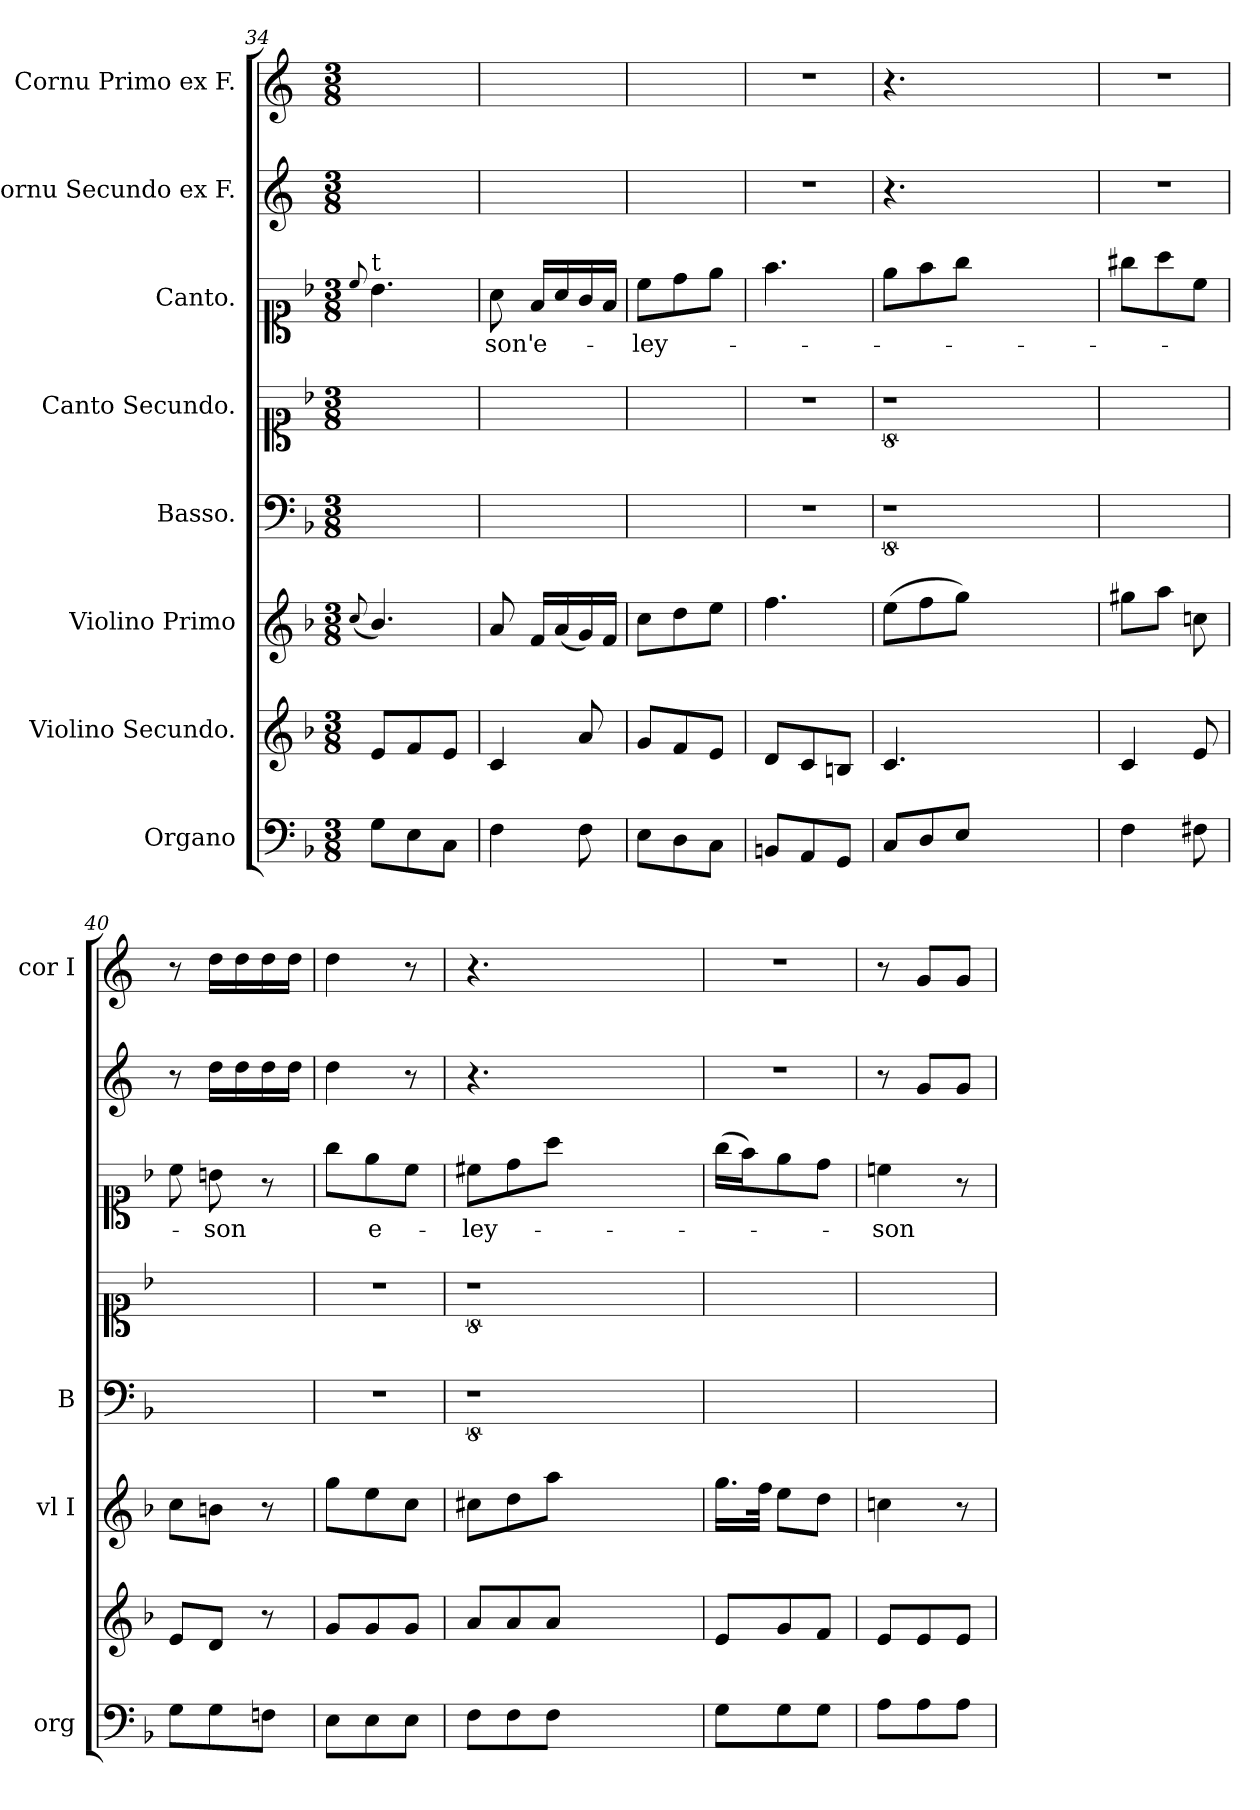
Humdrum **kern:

**kern	**kern	**kern	**kern	**kern	**kern	**text	**kern	**kern
*part8	*part7	*part6	*part5	*part4	*part3	*part3	*part2	*part1
*staff8	*staff7	*staff6	*staff5	*staff4	*staff3	*staff3	*staff2	*staff1
*I"Organo	*I"Violino Secundo.	*I"Violino Primo	*I"Basso.	*I"Canto Secundo.	*I"Canto.	*	*I"Cornu Secundo ex F.	*I"Cornu Primo ex F.
*I'org	*	*I'vl I	*I'B	*	*	*	*	*I'cor I
*clefF4	*clefG2	*clefG2	*clefF4	*clefC1	*clefC1	*	*clefG2	*clefG2
*	*	*	*	*	*	*	*ITrd4c7	*ITrd4c7
*k[b-]	*k[b-]	*k[b-]	*k[b-]	*k[b-]	*k[b-]	*	*k[b-]	*k[b-]
*M3/8	*M3/8	*M3/8	*M3/8	*M3/8	*M3/8	*	*M3/8	*M3/8
=34	=34	=34	=34	=34	=34	=34	=34	=34
.	.	(8qqcc/	.	.	8qqcc/	.	.	.
!	!	!	!	!	!LO:TX:a:t=t	!	!	!
8G\L	8e/L	4.b-/)	4.ryy	4.ryy	4.b-\	.	4.ryy	4.ryy
8E\	8f/	.	.	.	.	.	.	.
8C\J	8e/J	.	.	.	.	.	.	.
=35	=35	=35	=35	=35	=35	=35	=35	=35
4F\	4c/	8a/	4.ryy	4.ryy	8a\	-son'	4.ryy	4.ryy
.	.	16f/LL	.	.	16f/LL	e-	.	.
.	.	(<16a/	.	.	16a/	.	.	.
8F\	8a/	16g/)	.	.	16g/	.	.	.
.	.	16f/JJ	.	.	16f/JJ	.	.	.
=36	=36	=36	=36	=36	=36	=36	=36	=36
8E\L	8g/L	8cc\L	4.ryy	4.ryy	8cc\L	-ley-	4.ryy	4.ryy
8D\	8f/	8dd\	.	.	8dd\	.	.	.
8C\J	8e/J	8ee\J	.	.	8ee\J	.	.	.
=37	=37	=37	=37	=37	=37	=37	=37	=37
8BBn/L	8d/L	4.ff\	4.r	4.r	4.ff\	.	4.r	4.r
8AA/	8c/	.	.	.	.	.	.	.
8GG/J	8Bn/J	.	.	.	.	.	.	.
=38	=38	=38	=38	=38	=38	=38	=38	=38
8C/L	4.c/	(>8ee\L	8%9r	8%9r	8ee\L	.	4.r	4.r
8D/	.	8ff\	.	.	8ff\	.	.	.
8E/J	.	8gg\J)	.	.	8gg\J	.	.	.
2.ryy	2.ryy	2.ryy	.	.	2.ryy	.	2.ryy	2.ryy
=39	=39	=39	=39	=39	=39	=39	=39	=39
4F\	4c/	8gg#X\L	4.ryy	4.ryy	8gg#X\L	.	4.r	4.r
.	.	8aa\J	.	.	8aa\	.	.	.
8F#X\	8e/	8ccn\	.	.	8cc\J	.	.	.
=40	=40	=40	=40	=40	=40	=40	=40	=40
8G\L	8e/L	8cc\L	4.ryy	4.ryy	8cc\	.	8r	8r
8G\	8d/J	8bn\J	.	.	8bn\	-son	16g\LL	16g\LL
.	.	.	.	.	.	.	16g\	16g\
8Fn\J	8r	8r	.	.	8r	.	16g\	16g\
.	.	.	.	.	.	.	16g\JJ	16g\JJ
=41	=41	=41	=41	=41	=41	=41	=41	=41
8E\L	8g/L	8gg\L	4.r	4.r	8gg\L	.	4g\	4g\
8E\	8g/	8ee\	.	.	8ee\	e-	.	.
8E\J	8g/J	8cc\J	.	.	8cc\J	.	8r	8r
=42	=42	=42	=42	=42	=42	=42	=42	=42
8F\L	8a/L	8cc#X\L	8%9r	8%9r	8cc#X\L	-ley-	4.r	4.r
8F\	8a/	8dd\	.	.	8dd\	.	.	.
8F\J	8a/J	8aa\J	.	.	8aa\J	.	.	.
2.ryy	2.ryy	2.ryy	.	.	2.ryy	.	2.ryy	2.ryy
=43	=43	=43	=43	=43	=43	=43	=43	=43
8G\L	8e/L	16.gg\LL	4.ryy	4.ryy	(>16gg\LL	.	4.r	4.r
.	.	.	.	.	16ff\J)	.	.	.
.	.	32ff\JJk	.	.	.	.	.	.
8G\	8g/	8ee\L	.	.	8ee\	.	.	.
8G\J	8f/J	8dd\J	.	.	8dd\J	.	.	.
=44	=44	=44	=44	=44	=44	=44	=44	=44
8A\L	8e/L	4ccn\	4.ryy	4.ryy	4ccn\	-son	8r	8r
8A\	8e/	.	.	.	.	.	8c/L	8c/L
8A\J	8e/J	8r	.	.	8r	.	8c/J	8c/J
=	=	=	=	=	=	=	=	=
*-	*-	*-	*-	*-	*-	*-	*-	*-
